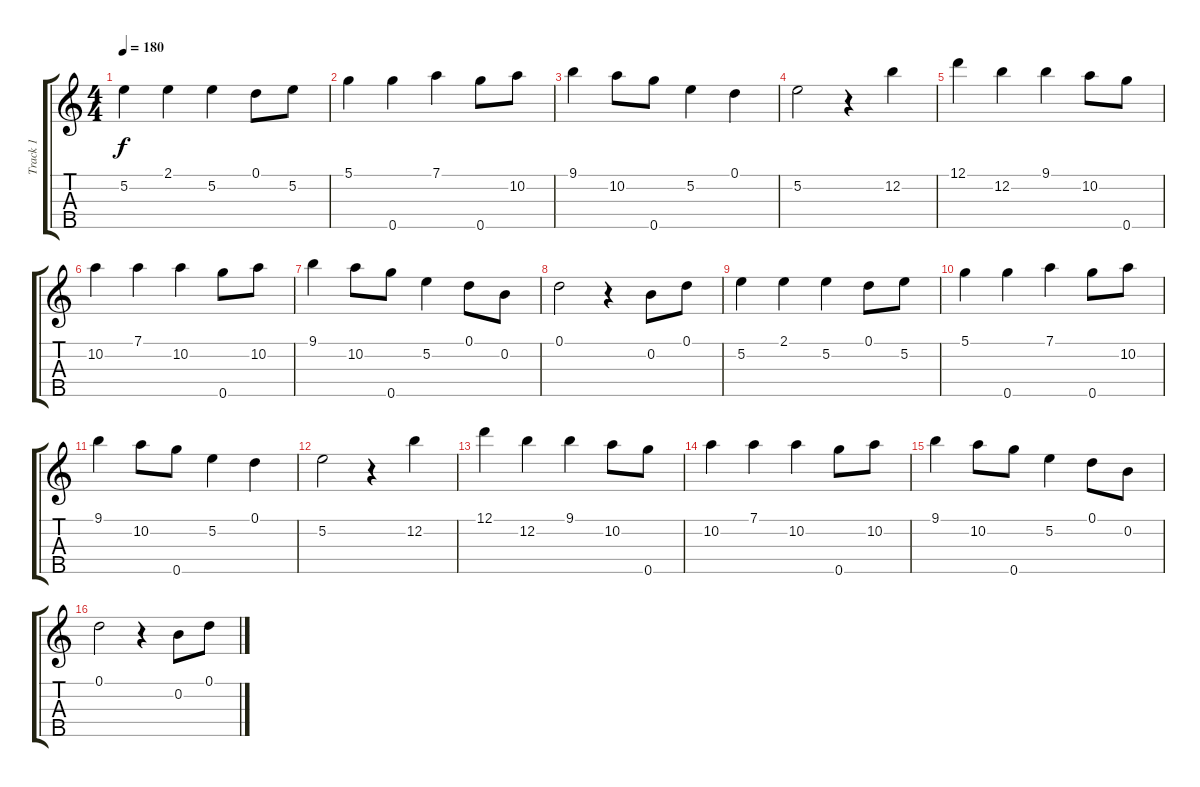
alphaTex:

\track ("Track 1" "Track 1") {instrument banjo}
\staff {score tabs}
\tuning (D4 B3 G3 D3 G4) {hide}
\displaytranspose 12
\ts (4 4)
\tempo 180
\clef g2
\ks c
5.2.4{dy f} 2.1.4 5.2.4 0.1.8 5.2.8 |
5.1.4 0.5.4 7.1.4 0.5.8 10.2.8 |
9.1.4 10.2.8 0.5.8 5.2.4 0.1.4 |
5.2.2 r.4 12.2.4 |
12.1.4 12.2.4 9.1.4 10.2.8 0.5.8 |
10.2.4 7.1.4 10.2.4 0.5.8 10.2.8 |
9.1.4 10.2.8 0.5.8 5.2.4 0.1.8 0.2.8 |
0.1.2 r.4 0.2.8 0.1.8 |
5.2.4 2.1.4 5.2.4 0.1.8 5.2.8 |
5.1.4 0.5.4 7.1.4 0.5.8 10.2.8 |
9.1.4 10.2.8 0.5.8 5.2.4 0.1.4 |
5.2.2 r.4 12.2.4 |
12.1.4 12.2.4 9.1.4 10.2.8 0.5.8 |
10.2.4 7.1.4 10.2.4 0.5.8 10.2.8 |
9.1.4 10.2.8 0.5.8 5.2.4 0.1.8 0.2.8 |
0.1.2 r.4 0.2.8 0.1.8
